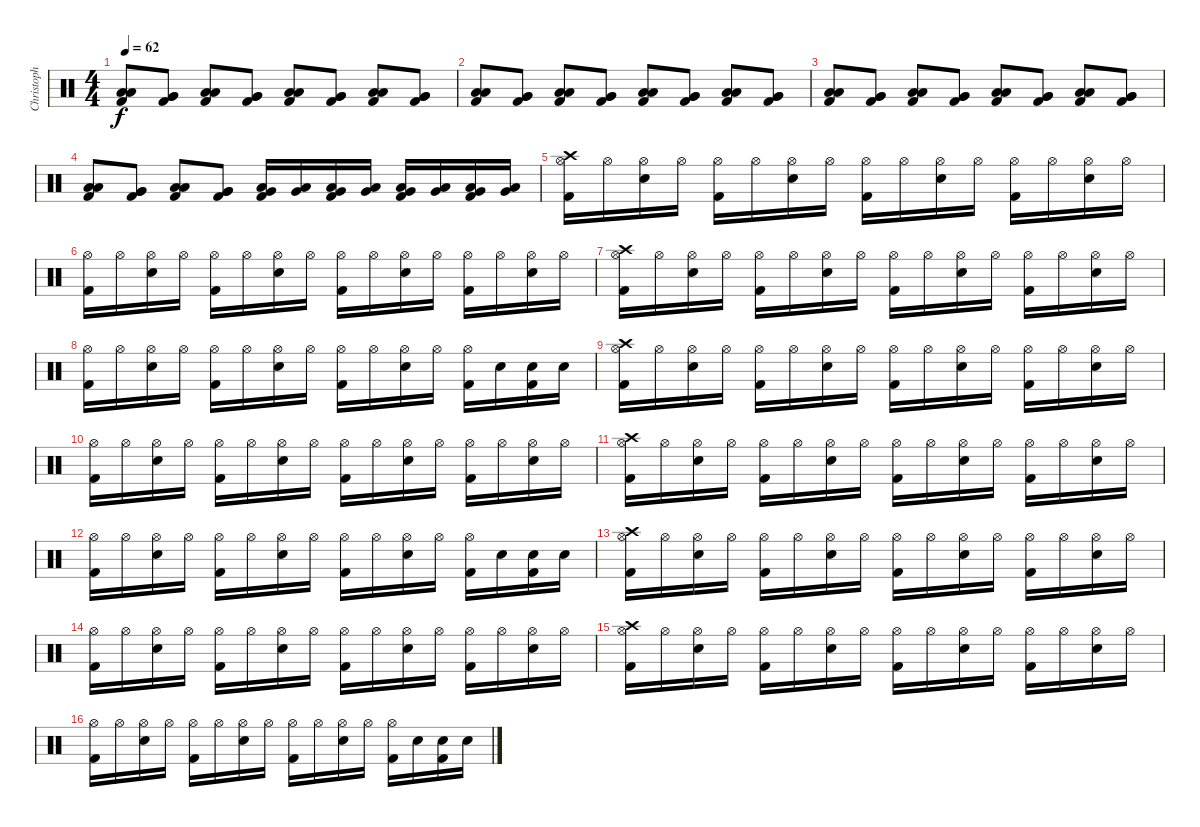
\track ("Christoph \"Doom\" Schneider" "Christoph ") {instrument percussion}
\staff {score}
\articulation defaults
\ts (4 4)
\tempo 62
\clef neutral
\ks c
("Low Floor Tom (hit)" "Kick (hit) 2" "Low Floor Tom (hit)").8{dy f} ("Very Low Tom (hit)" "Kick (hit) 2" "Very Low Tom (hit)").8 ("Low Floor Tom (hit)" "Kick (hit) 2" "Low Floor Tom (hit)").8 ("Very Low Tom (hit)" "Kick (hit) 2" "Very Low Tom (hit)").8 ("Low Floor Tom (hit)" "Kick (hit) 2" "Low Floor Tom (hit)").8 ("Very Low Tom (hit)" "Kick (hit) 2" "Very Low Tom (hit)").8 ("Low Floor Tom (hit)" "Kick (hit) 2" "Low Floor Tom (hit)").8 ("Very Low Tom (hit)" "Kick (hit) 2" "Very Low Tom (hit)").8 |
("Low Floor Tom (hit)" "Kick (hit) 2" "Low Floor Tom (hit)").8 ("Very Low Tom (hit)" "Kick (hit) 2" "Very Low Tom (hit)").8 ("Low Floor Tom (hit)" "Kick (hit) 2" "Low Floor Tom (hit)").8 ("Very Low Tom (hit)" "Kick (hit) 2" "Very Low Tom (hit)").8 ("Low Floor Tom (hit)" "Kick (hit) 2" "Low Floor Tom (hit)").8 ("Very Low Tom (hit)" "Kick (hit) 2" "Very Low Tom (hit)").8 ("Low Floor Tom (hit)" "Kick (hit) 2" "Low Floor Tom (hit)").8 ("Very Low Tom (hit)" "Kick (hit) 2" "Very Low Tom (hit)").8 |
("Low Floor Tom (hit)" "Kick (hit) 2" "Low Floor Tom (hit)").8 ("Very Low Tom (hit)" "Kick (hit) 2" "Very Low Tom (hit)").8 ("Low Floor Tom (hit)" "Kick (hit) 2" "Low Floor Tom (hit)").8 ("Very Low Tom (hit)" "Kick (hit) 2" "Very Low Tom (hit)").8 ("Low Floor Tom (hit)" "Kick (hit) 2" "Low Floor Tom (hit)").8 ("Very Low Tom (hit)" "Kick (hit) 2" "Very Low Tom (hit)").8 ("Low Floor Tom (hit)" "Kick (hit) 2" "Low Floor Tom (hit)").8 ("Very Low Tom (hit)" "Kick (hit) 2" "Very Low Tom (hit)").8 |
("Low Floor Tom (hit)" "Kick (hit) 2" "Low Floor Tom (hit)").8 ("Very Low Tom (hit)" "Kick (hit) 2" "Very Low Tom (hit)").8 ("Low Floor Tom (hit)" "Kick (hit) 2" "Low Floor Tom (hit)").8 ("Very Low Tom (hit)" "Kick (hit) 2" "Very Low Tom (hit)").8 ("Very Low Tom (hit)" "Low Floor Tom (hit)" "Kick (hit) 2").16 ("Very Low Tom (hit)" "Low Floor Tom (hit)").16 ("Very Low Tom (hit)" "Low Floor Tom (hit)" "Kick (hit) 2").16 ("Very Low Tom (hit)" "Low Floor Tom (hit)").16 ("Very Low Tom (hit)" "Low Floor Tom (hit)" "Kick (hit) 2").16 ("Very Low Tom (hit)" "Low Floor Tom (hit)").16 ("Very Low Tom (hit)" "Low Floor Tom (hit)" "Kick (hit) 2").16 ("Very Low Tom (hit)" "Low Floor Tom (hit)").16 |
("Crash high (hit)" "Kick (hit) 2" "Hi-Hat (open)").16 "Hi-Hat (open)".16 ("Snare (hit) 2" "Hi-Hat (open)").16 "Hi-Hat (open)".16 ("Kick (hit) 2" "Hi-Hat (open)").16 "Hi-Hat (open)".16 ("Snare (hit) 2" "Hi-Hat (open)").16 "Hi-Hat (open)".16 ("Kick (hit) 2" "Hi-Hat (open)").16 "Hi-Hat (open)".16 ("Snare (hit) 2" "Hi-Hat (open)").16 "Hi-Hat (open)".16 ("Kick (hit) 2" "Hi-Hat (open)").16 "Hi-Hat (open)".16 ("Snare (hit) 2" "Hi-Hat (open)").16 "Hi-Hat (open)".16 |
("Kick (hit) 2" "Hi-Hat (open)").16 "Hi-Hat (open)".16 ("Snare (hit) 2" "Hi-Hat (open)").16 "Hi-Hat (open)".16 ("Kick (hit) 2" "Hi-Hat (open)").16 "Hi-Hat (open)".16 ("Snare (hit) 2" "Hi-Hat (open)").16 "Hi-Hat (open)".16 ("Kick (hit) 2" "Hi-Hat (open)").16 "Hi-Hat (open)".16 ("Snare (hit) 2" "Hi-Hat (open)").16 "Hi-Hat (open)".16 ("Kick (hit) 2" "Hi-Hat (open)").16 "Hi-Hat (open)".16 ("Snare (hit) 2" "Hi-Hat (open)").16 "Hi-Hat (open)".16 |
("Crash high (hit)" "Kick (hit) 2" "Hi-Hat (open)").16 "Hi-Hat (open)".16 ("Snare (hit) 2" "Hi-Hat (open)").16 "Hi-Hat (open)".16 ("Kick (hit) 2" "Hi-Hat (open)").16 "Hi-Hat (open)".16 ("Snare (hit) 2" "Hi-Hat (open)").16 "Hi-Hat (open)".16 ("Kick (hit) 2" "Hi-Hat (open)").16 "Hi-Hat (open)".16 ("Snare (hit) 2" "Hi-Hat (open)").16 "Hi-Hat (open)".16 ("Kick (hit) 2" "Hi-Hat (open)").16 "Hi-Hat (open)".16 ("Snare (hit) 2" "Hi-Hat (open)").16 "Hi-Hat (open)".16 |
("Kick (hit) 2" "Hi-Hat (open)").16 "Hi-Hat (open)".16 ("Snare (hit) 2" "Hi-Hat (open)").16 "Hi-Hat (open)".16 ("Kick (hit) 2" "Hi-Hat (open)").16 "Hi-Hat (open)".16 ("Snare (hit) 2" "Hi-Hat (open)").16 "Hi-Hat (open)".16 ("Kick (hit) 2" "Hi-Hat (open)").16 "Hi-Hat (open)".16 ("Snare (hit) 2" "Hi-Hat (open)").16 "Hi-Hat (open)".16 ("Kick (hit) 2" "Hi-Hat (open)").16 "Snare (hit) 2".16 ("Snare (hit) 2" "Kick (hit) 2").16 "Snare (hit) 2".16 |
("Crash high (hit)" "Kick (hit) 2" "Hi-Hat (open)").16 "Hi-Hat (open)".16 ("Snare (hit) 2" "Hi-Hat (open)").16 "Hi-Hat (open)".16 ("Kick (hit) 2" "Hi-Hat (open)").16 "Hi-Hat (open)".16 ("Snare (hit) 2" "Hi-Hat (open)").16 "Hi-Hat (open)".16 ("Kick (hit) 2" "Hi-Hat (open)").16 "Hi-Hat (open)".16 ("Snare (hit) 2" "Hi-Hat (open)").16 "Hi-Hat (open)".16 ("Kick (hit) 2" "Hi-Hat (open)").16 "Hi-Hat (open)".16 ("Snare (hit) 2" "Hi-Hat (open)").16 "Hi-Hat (open)".16 |
("Kick (hit) 2" "Hi-Hat (open)").16 "Hi-Hat (open)".16 ("Snare (hit) 2" "Hi-Hat (open)").16 "Hi-Hat (open)".16 ("Kick (hit) 2" "Hi-Hat (open)").16 "Hi-Hat (open)".16 ("Snare (hit) 2" "Hi-Hat (open)").16 "Hi-Hat (open)".16 ("Kick (hit) 2" "Hi-Hat (open)").16 "Hi-Hat (open)".16 ("Snare (hit) 2" "Hi-Hat (open)").16 "Hi-Hat (open)".16 ("Kick (hit) 2" "Hi-Hat (open)").16 "Hi-Hat (open)".16 ("Snare (hit) 2" "Hi-Hat (open)").16 "Hi-Hat (open)".16 |
("Crash high (hit)" "Kick (hit) 2" "Hi-Hat (open)").16 "Hi-Hat (open)".16 ("Snare (hit) 2" "Hi-Hat (open)").16 "Hi-Hat (open)".16 ("Kick (hit) 2" "Hi-Hat (open)").16 "Hi-Hat (open)".16 ("Snare (hit) 2" "Hi-Hat (open)").16 "Hi-Hat (open)".16 ("Kick (hit) 2" "Hi-Hat (open)").16 "Hi-Hat (open)".16 ("Snare (hit) 2" "Hi-Hat (open)").16 "Hi-Hat (open)".16 ("Kick (hit) 2" "Hi-Hat (open)").16 "Hi-Hat (open)".16 ("Snare (hit) 2" "Hi-Hat (open)").16 "Hi-Hat (open)".16 |
("Kick (hit) 2" "Hi-Hat (open)").16 "Hi-Hat (open)".16 ("Snare (hit) 2" "Hi-Hat (open)").16 "Hi-Hat (open)".16 ("Kick (hit) 2" "Hi-Hat (open)").16 "Hi-Hat (open)".16 ("Snare (hit) 2" "Hi-Hat (open)").16 "Hi-Hat (open)".16 ("Kick (hit) 2" "Hi-Hat (open)").16 "Hi-Hat (open)".16 ("Snare (hit) 2" "Hi-Hat (open)").16 "Hi-Hat (open)".16 ("Kick (hit) 2" "Hi-Hat (open)").16 "Snare (hit) 2".16 ("Snare (hit) 2" "Kick (hit) 2").16 "Snare (hit) 2".16 |
("Crash high (hit)" "Kick (hit) 2" "Hi-Hat (open)").16 "Hi-Hat (open)".16 ("Snare (hit) 2" "Hi-Hat (open)").16 "Hi-Hat (open)".16 ("Kick (hit) 2" "Hi-Hat (open)").16 "Hi-Hat (open)".16 ("Snare (hit) 2" "Hi-Hat (open)").16 "Hi-Hat (open)".16 ("Kick (hit) 2" "Hi-Hat (open)").16 "Hi-Hat (open)".16 ("Snare (hit) 2" "Hi-Hat (open)").16 "Hi-Hat (open)".16 ("Kick (hit) 2" "Hi-Hat (open)").16 "Hi-Hat (open)".16 ("Snare (hit) 2" "Hi-Hat (open)").16 "Hi-Hat (open)".16 |
("Kick (hit) 2" "Hi-Hat (open)").16 "Hi-Hat (open)".16 ("Snare (hit) 2" "Hi-Hat (open)").16 "Hi-Hat (open)".16 ("Kick (hit) 2" "Hi-Hat (open)").16 "Hi-Hat (open)".16 ("Snare (hit) 2" "Hi-Hat (open)").16 "Hi-Hat (open)".16 ("Kick (hit) 2" "Hi-Hat (open)").16 "Hi-Hat (open)".16 ("Snare (hit) 2" "Hi-Hat (open)").16 "Hi-Hat (open)".16 ("Kick (hit) 2" "Hi-Hat (open)").16 "Hi-Hat (open)".16 ("Snare (hit) 2" "Hi-Hat (open)").16 "Hi-Hat (open)".16 |
("Crash high (hit)" "Kick (hit) 2" "Hi-Hat (open)").16 "Hi-Hat (open)".16 ("Snare (hit) 2" "Hi-Hat (open)").16 "Hi-Hat (open)".16 ("Kick (hit) 2" "Hi-Hat (open)").16 "Hi-Hat (open)".16 ("Snare (hit) 2" "Hi-Hat (open)").16 "Hi-Hat (open)".16 ("Kick (hit) 2" "Hi-Hat (open)").16 "Hi-Hat (open)".16 ("Snare (hit) 2" "Hi-Hat (open)").16 "Hi-Hat (open)".16 ("Kick (hit) 2" "Hi-Hat (open)").16 "Hi-Hat (open)".16 ("Snare (hit) 2" "Hi-Hat (open)").16 "Hi-Hat (open)".16 |
("Kick (hit) 2" "Hi-Hat (open)").16 "Hi-Hat (open)".16 ("Snare (hit) 2" "Hi-Hat (open)").16 "Hi-Hat (open)".16 ("Kick (hit) 2" "Hi-Hat (open)").16 "Hi-Hat (open)".16 ("Snare (hit) 2" "Hi-Hat (open)").16 "Hi-Hat (open)".16 ("Kick (hit) 2" "Hi-Hat (open)").16 "Hi-Hat (open)".16 ("Snare (hit) 2" "Hi-Hat (open)").16 "Hi-Hat (open)".16 ("Kick (hit) 2" "Hi-Hat (open)").16 "Snare (hit) 2".16 ("Snare (hit) 2" "Kick (hit) 2").16 "Snare (hit) 2".16
